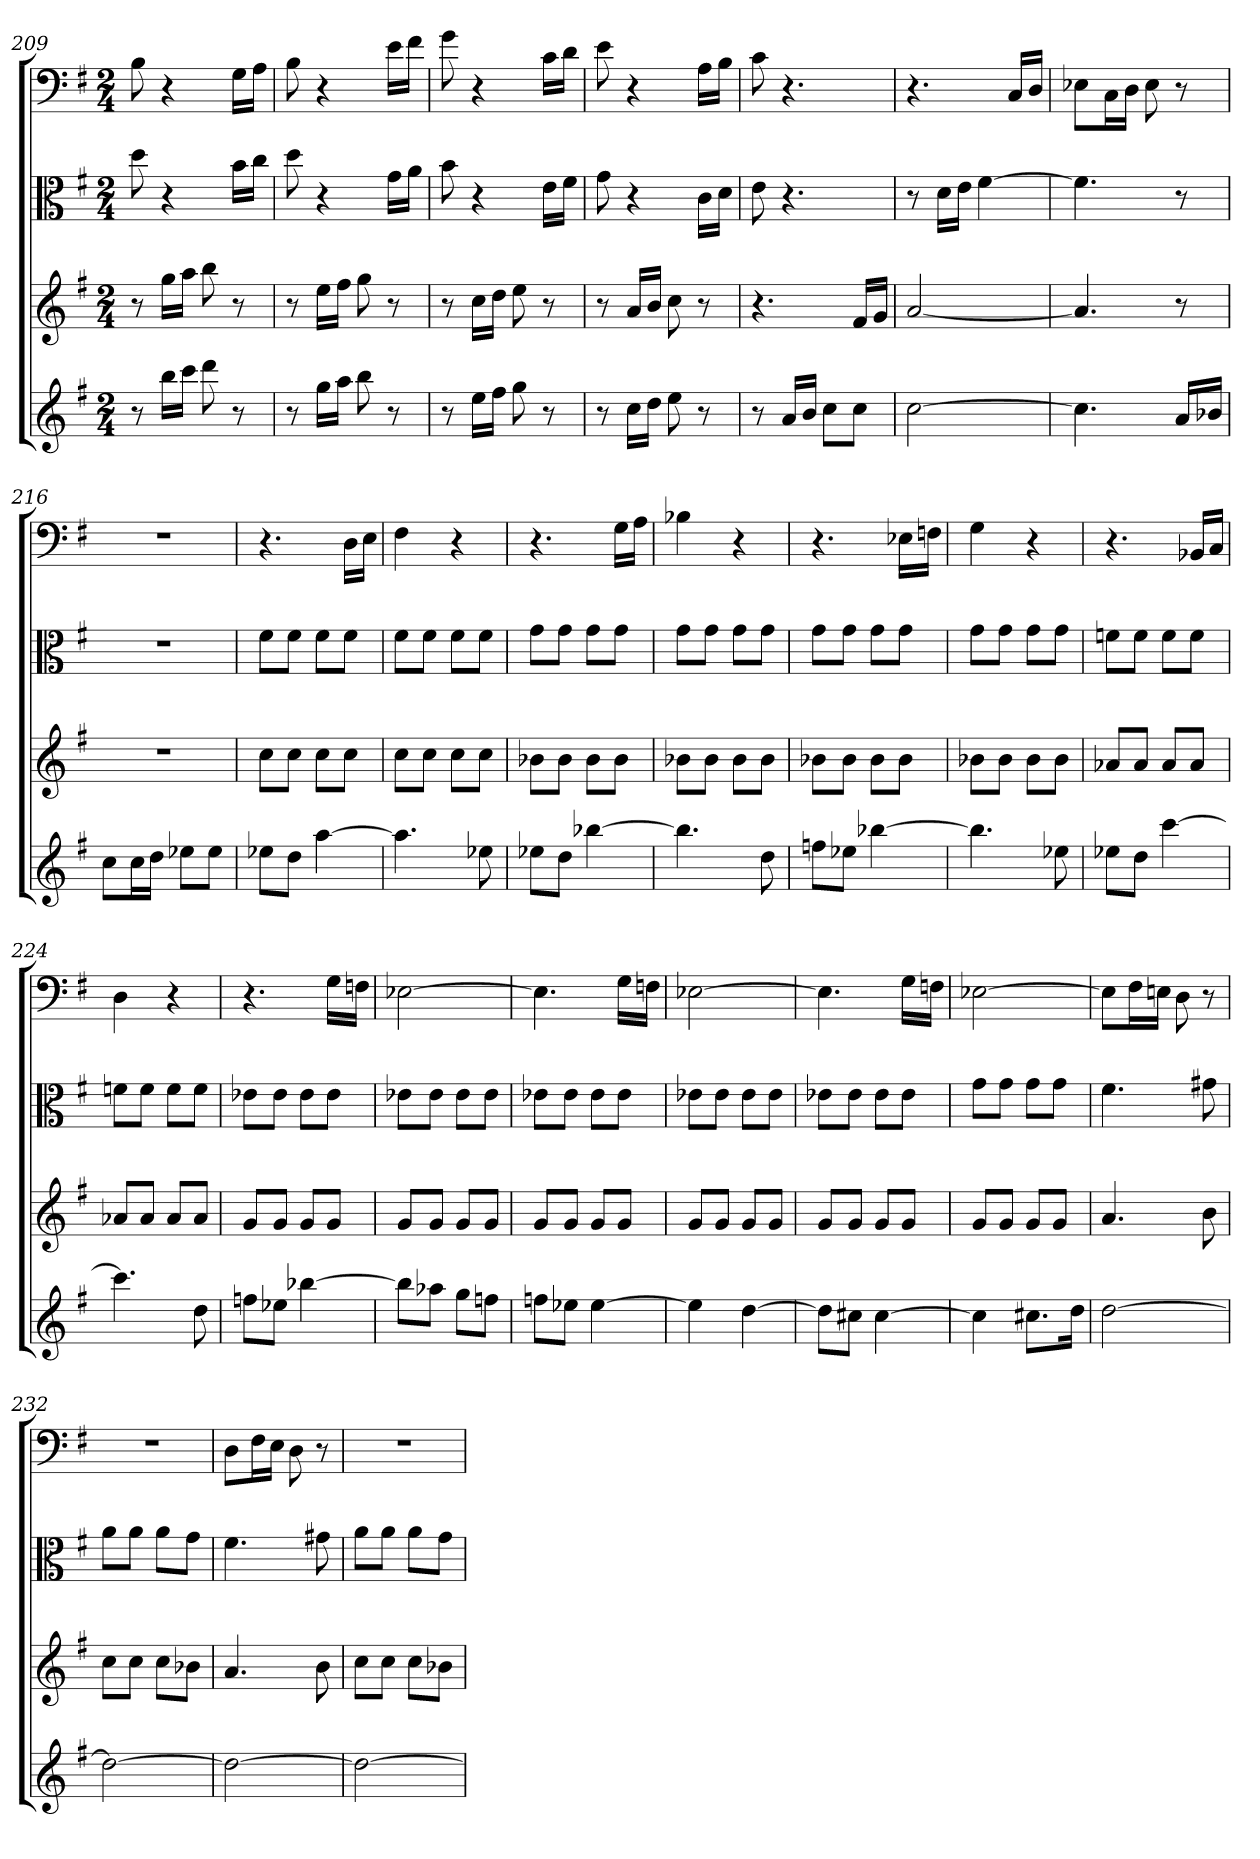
**kern	**kern	**kern	**kern
*part4	*part3	*part2	*part1
*staff4	*staff3	*staff2	*staff1
*	*	*clefC3	*clefF4
*k[f#]	*k[f#]	*k[f#]	*k[f#]
*G:	*G:	*G:	*G:
*M2/4	*M2/4	*M2/4	*M2/4
=209	=209	=209	=209
8r	8r	8dd	8B
16bbLL	16ggLL	4r	4r
16cccJJ	16aaJJ	.	.
8ddd	8bb	.	.
8r	8r	16b\LL	16G\LL
.	.	16cc\JJ	16A\JJ
=210	=210	=210	=210
8r	8r	8dd	8B
16ggLL	16eeLL	4r	4r
16aaJJ	16ff#JJ	.	.
8bb	8gg	.	.
8r	8r	16g\LL	16e\LL
.	.	16a\JJ	16f#\JJ
=211	=211	=211	=211
8r	8r	8b	8g
16eeLL	16ccLL	4r	4r
16ff#JJ	16ddJJ	.	.
8gg	8ee	.	.
8r	8r	16e\LL	16c\LL
.	.	16f#\JJ	16d\JJ
=212	=212	=212	=212
8r	8r	8g	8e
16ccLL	16aLL	4r	4r
16ddJJ	16bJJ	.	.
8ee	8cc	.	.
8r	8r	16c\LL	16A\LL
.	.	16d\JJ	16B\JJ
=213	=213	=213	=213
8r	4.r	8e	8c
16aLL	.	4.r	4.r
16bJJ	.	.	.
8ccL	.	.	.
8ccJ	16f#LL	.	.
.	16gJJ	.	.
=214	=214	=214	=214
[2cc	[2a	8r	4.r
.	.	16d\LL	.
.	.	16e\JJ	.
.	.	[4f#	.
.	.	.	16C/LL
.	.	.	16D/JJ
=215	=215	=215	=215
4.cc]	4.a]	4.f#]	8E-X\L
.	.	.	16C\L
.	.	.	16D\JJ
.	.	.	8E-
16aLL	8r	8r	8r
16b-XJJ	.	.	.
=216	=216	=216	=216
8ccL	2r	2r	2r
16ccL	.	.	.
16ddJJ	.	.	.
8ee-XL	.	.	.
8ee-J	.	.	.
=217	=217	=217	=217
8ee-XL	8ccL	8f#\L	4.r
8ddJ	8ccJ	8f#\J	.
[4aa	8ccL	8f#\L	.
.	8ccJ	8f#\J	16D\LL
.	.	.	16E\JJ
=218	=218	=218	=218
4.aa]	8ccL	8f#\L	4F#
.	8ccJ	8f#\J	.
.	8ccL	8f#\L	4r
8ee-X	8ccJ	8f#\J	.
=219	=219	=219	=219
8ee-XL	8b-XL	8g\L	4.r
8ddJ	8b-J	8g\J	.
[4bb-X	8b-L	8g\L	.
.	8b-J	8g\J	16G\LL
.	.	.	16A\JJ
=220	=220	=220	=220
4.bb-]	8b-XL	8g\L	4B-X
.	8b-J	8g\J	.
.	8b-L	8g\L	4r
8dd	8b-J	8g\J	.
=221	=221	=221	=221
8ffnL	8b-XL	8g\L	4.r
8ee-XJ	8b-J	8g\J	.
[4bb-X	8b-L	8g\L	.
.	8b-J	8g\J	16E-X\LL
.	.	.	16Fn\JJ
=222	=222	=222	=222
4.bb-]	8b-XL	8g\L	4G
.	8b-J	8g\J	.
.	8b-L	8g\L	4r
8ee-X	8b-J	8g\J	.
=223	=223	=223	=223
8ee-XL	8a-XL	8fn\L	4.r
8ddJ	8a-J	8f\J	.
[4ccc	8a-L	8f\L	.
.	8a-J	8f\J	16BB-X/LL
.	.	.	16C/JJ
=224	=224	=224	=224
4.ccc]	8a-XL	8fn\L	4D
.	8a-J	8f\J	.
.	8a-L	8f\L	4r
8dd	8a-J	8f\J	.
=225	=225	=225	=225
8ffnL	8gL	8e-X\L	4.r
8ee-XJ	8gJ	8e-\J	.
[4bb-X	8gL	8e-\L	.
.	8gJ	8e-\J	16G\LL
.	.	.	16Fn\JJ
=226	=226	=226	=226
8bb-L]	8gL	8e-X\L	[2E-X
8aa-XJ	8gJ	8e-\J	.
8ggL	8gL	8e-\L	.
8ffnJ	8gJ	8e-\J	.
=227	=227	=227	=227
8ffnL	8gL	8e-X\L	4.E-]
8ee-XJ	8gJ	8e-\J	.
[4ee-	8gL	8e-\L	.
.	8gJ	8e-\J	16G\LL
.	.	.	16Fn\JJ
=228	=228	=228	=228
4ee-]	8gL	8e-X\L	[2E-X
.	8gJ	8e-\J	.
[4dd	8gL	8e-\L	.
.	8gJ	8e-\J	.
=229	=229	=229	=229
8ddL]	8gL	8e-X\L	4.E-]
8cc#XJ	8gJ	8e-\J	.
[4cc#	8gL	8e-\L	.
.	8gJ	8e-\J	16G\LL
.	.	.	16Fn\JJ
=230	=230	=230	=230
4cc#]	8gL	8g\L	[2E-X
.	8gJ	8g\J	.
8.cc#XL	8gL	8g\L	.
.	8gJ	8g\J	.
16ddJk	.	.	.
=231	=231	=231	=231
[2dd	4.a	4.f#	8E-\L]
.	.	.	16F#\L
.	.	.	16En\JJ
.	.	.	8D
.	8b	8g#X	8r
=232	=232	=232	=232
2dd_	8ccL	8a\L	2r
.	8ccJ	8a\J	.
.	8ccL	8a\L	.
.	8b-XJ	8g\J	.
=233	=233	=233	=233
2dd_	4.a	4.f#	8D\L
.	.	.	16F#\L
.	.	.	16E\JJ
.	.	.	8D
.	8b	8g#X	8r
=234	=234	=234	=234
2dd_	8ccL	8a\L	2r
.	8ccJ	8a\J	.
.	8ccL	8a\L	.
.	8b-XJ	8g\J	.
=	=	=	=
*-	*-	*-	*-
